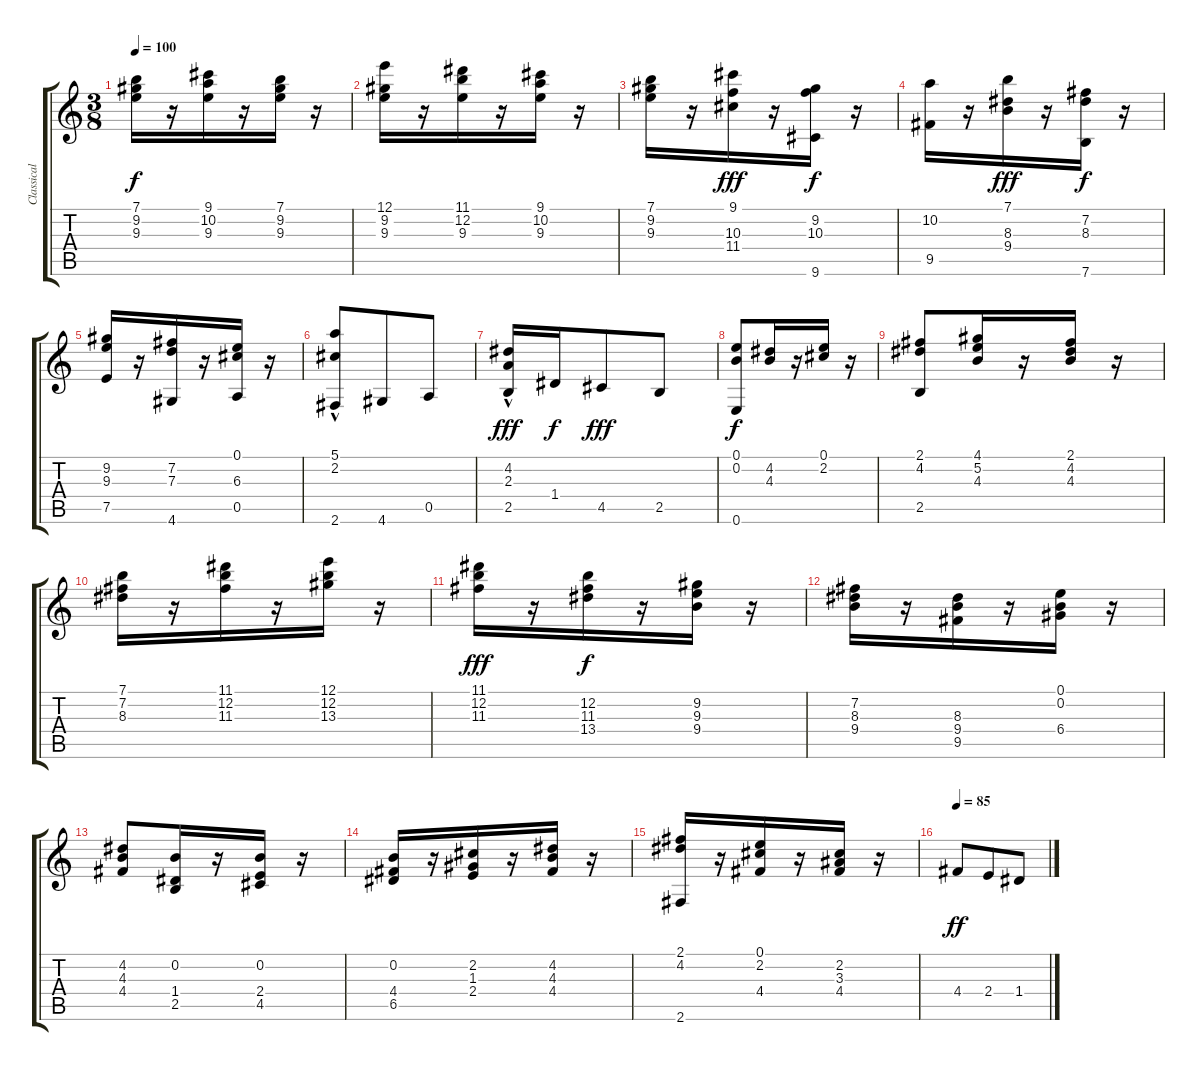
\track ("Classical Guitar" "Classical ") {instrument acousticguitarnylon}
\staff {score tabs}
\tuning (E4 B3 G3 D3 A2 E2) {hide}
\ts (3 8)
\tempo 100
\clef g2
\ks c
(7.1 9.2 9.3).16{dy f} r.16 (9.1 10.2 9.3).16 r.16 (7.1 9.2 9.3).16 r.16 |
(12.1 9.2 9.3).16 r.16 (11.1 12.2 9.3).16 r.16 (9.1 10.2 9.3).16 r.16 |
(7.1 9.2 9.3).16 r.16 (9.1 10.3 11.4).16{dy fff} r.16 (9.2 10.3 9.6).16{dy f} r.16 |
(10.2 9.5).16 r.16 (7.1 8.3 9.4).16{dy fff} r.16 (7.2 8.3 7.6).16{dy f} r.16 |
(9.2 9.3 7.5).16 r.16 (7.2 7.3 4.6).16 r.16 (0.1 6.3 0.5).16 r.16 |
(5.1{hac} 2.2{hac} 2.6).8 4.6.8 0.5.8 |
(4.2{hac} 2.3{hac} 2.5).16{dy fff} 1.4.16{dy f} 4.5.8{dy fff} 2.5.8 |
(0.1 0.2 0.6).8{dy f} (4.2 4.3).16 r.16 (0.1 2.2).16 r.16 |
(2.1 4.2 2.5).8 (4.1 5.2 4.3).16 r.16 (2.1 4.2 4.3).16 r.16 |
(7.1 7.2 8.3).16 r.16 (11.1 12.2 11.3).16 r.16 (12.1 12.2 13.3).16 r.16 |
(11.1 12.2 11.3).16{dy fff} r.16 (12.2 11.3 13.4).16{dy f} r.16 (9.2 9.3 9.4).16 r.16 |
(7.2 8.3 9.4).16 r.16 (8.3 9.4 9.5).16 r.16 (0.1 0.2 6.4).16 r.16 |
(4.2 4.3 4.4).8 (0.2 1.4 2.5).16 r.16 (0.2 2.4 4.5).16 r.16 |
(0.2 4.4 6.5).16 r.16 (2.2 1.3 2.4).16 r.16 (4.2 4.3 4.4).16 r.16 |
(2.1 4.2 2.6).16 r.16 (0.1 2.2 4.4).16 r.16 (2.2 3.3 4.4).16 r.16 |
\tempo 85
4.4.8{dy ff} 2.4.8 1.4.8
